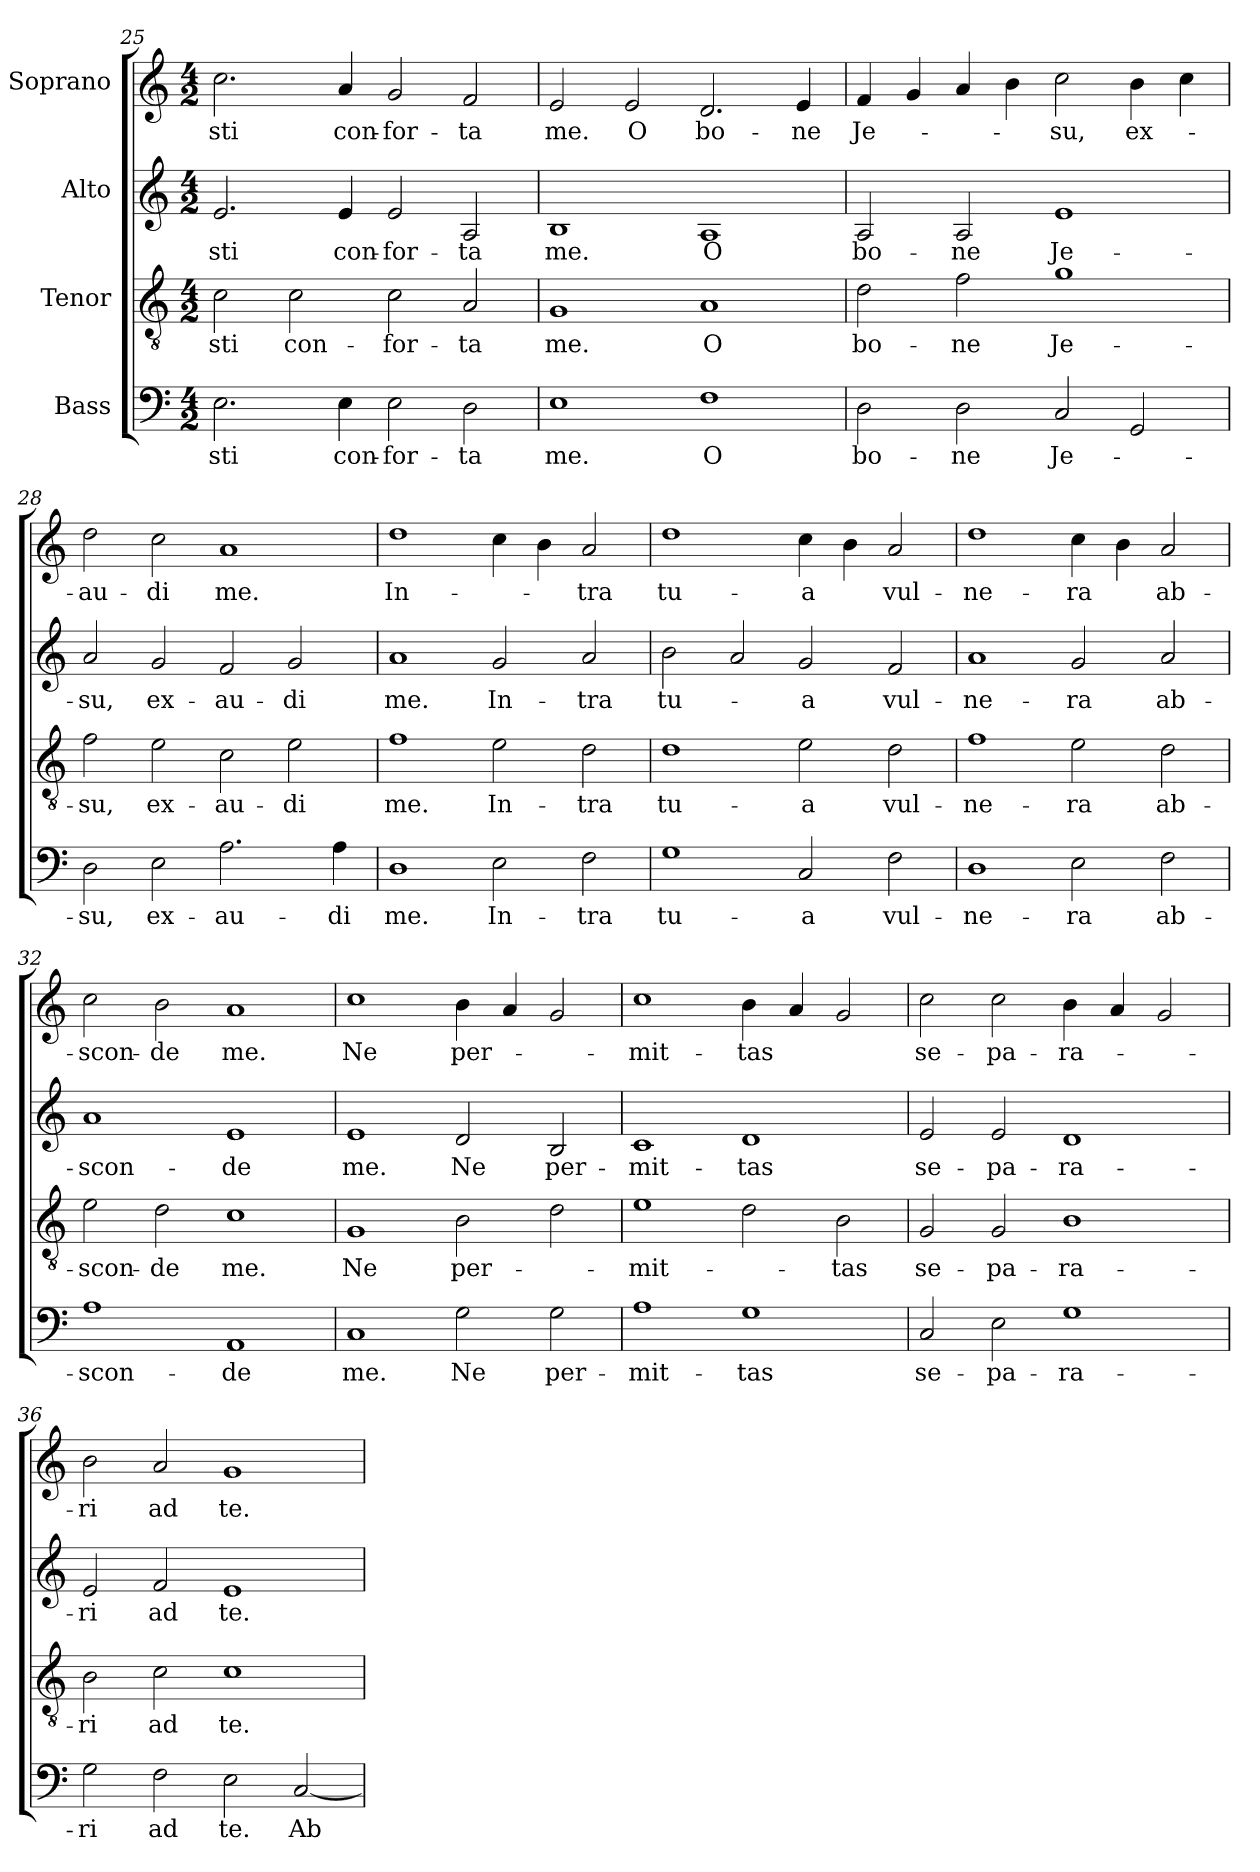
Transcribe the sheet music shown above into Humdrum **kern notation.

**kern	**text	**kern	**text	**kern	**text	**kern	**text
*part4	*part4	*part3	*part3	*part2	*part2	*part1	*part1
*staff4	*staff4	*staff3	*staff3	*staff2	*staff2	*staff1	*staff1
*I"Bass	*	*I"Tenor	*	*I"Alto	*	*I"Soprano	*
!!LO:LB:g=z
*clefF4	*	*clefGv2	*	*clefG2	*	*clefG2	*
*k[]	*	*k[]	*	*k[]	*	*k[]	*
*C:	*	*C:	*	*C:	*	*C:	*
*M4/2	*	*M4/2	*	*M4/2	*	*M4/2	*
=25	=25	=25	=25	=25	=25	=25	=25
!	!LO:LY:b	!	!LO:LY:b	!	!LO:LY:b	!	!LO:LY:b
2.E\	-sti	2c\	-sti	2.e/	-sti	2.cc\	-sti
!	!	!	!LO:LY:b	!	!	!	!
.	.	2c\	con-	.	.	.	.
!	!LO:LY:b	!	!	!	!LO:LY:b	!	!LO:LY:b
4E\	con-	.	.	4e/	con-	4a/	con-
!	!LO:LY:b	!	!LO:LY:b	!	!LO:LY:b	!	!LO:LY:b
2E\	-for-	2c\	-for-	2e/	-for-	2g/	-for-
!	!LO:LY:b	!	!LO:LY:b	!	!LO:LY:b	!	!LO:LY:b
2D\	-ta	2A/	-ta	2A/	-ta	2f/	-ta
=26	=26	=26	=26	=26	=26	=26	=26
!	!LO:LY:b	!	!LO:LY:b	!	!LO:LY:b	!	!LO:LY:b
1E	me.	1G	me.	1B	me.	2e/	me.
!	!	!	!	!	!	!	!LO:LY:b
.	.	.	.	.	.	2e/	O
!	!LO:LY:b	!	!LO:LY:b	!	!LO:LY:b	!	!LO:LY:b
1F	O	1A	O	1A	O	2.d/	bo-
!	!	!	!	!	!	!	!LO:LY:b
.	.	.	.	.	.	4e/	-ne
=27	=27	=27	=27	=27	=27	=27	=27
!	!LO:LY:b	!	!LO:LY:b	!	!LO:LY:b	!	!LO:LY:b
2D\	bo-	2d\	bo-	2A/	bo-	4f/	Je-
.	.	.	.	.	.	4g/	.
!	!LO:LY:b	!	!LO:LY:b	!	!LO:LY:b	!	!
2D\	-ne	2f\	-ne	2A/	-ne	4a/	.
.	.	.	.	.	.	4b\	.
!	!LO:LY:b	!	!LO:LY:b	!	!LO:LY:b	!	!LO:LY:b
2C/	Je-	1g	Je-	1e	Je-	2cc\	-su,
!	!	!	!	!	!	!	!LO:LY:b
2GG/	.	.	.	.	.	4b\	ex-
.	.	.	.	.	.	4cc\	.
=28	=28	=28	=28	=28	=28	=28	=28
!	!LO:LY:b	!	!LO:LY:b	!	!LO:LY:b	!	!LO:LY:b
2D\	-su,	2f\	-su,	2a/	-su,	2dd\	-au-
!	!LO:LY:b	!	!LO:LY:b	!	!LO:LY:b	!	!LO:LY:b
2E\	ex-	2e\	ex-	2g/	ex-	2cc\	-di
!	!LO:LY:b	!	!LO:LY:b	!	!LO:LY:b	!	!LO:LY:b
2.A\	-au-	2c\	-au-	2f/	-au-	1a	me.
!	!	!	!LO:LY:b	!	!LO:LY:b	!	!
.	.	2e\	-di	2g/	-di	.	.
!	!LO:LY:b	!	!	!	!	!	!
4A\	-di	.	.	.	.	.	.
=29	=29	=29	=29	=29	=29	=29	=29
!	!LO:LY:b	!	!LO:LY:b	!	!LO:LY:b	!	!LO:LY:b
1D	me.	1f	me.	1a	me.	1dd	In-
!	!LO:LY:b	!	!LO:LY:b	!	!LO:LY:b	!	!
2E\	In-	2e\	In-	2g/	In-	4cc\	.
.	.	.	.	.	.	4b\	.
!	!LO:LY:b	!	!LO:LY:b	!	!LO:LY:b	!	!LO:LY:b
2F\	-tra	2d\	-tra	2a/	-tra	2a/	-tra
=30	=30	=30	=30	=30	=30	=30	=30
!	!LO:LY:b	!	!LO:LY:b	!	!LO:LY:b	!	!LO:LY:b
1G	tu-	1d	tu-	2b\	tu-	1dd	tu-
.	.	.	.	2a/	.	.	.
!	!LO:LY:b	!	!LO:LY:b	!	!LO:LY:b	!	!LO:LY:b
2C/	-a	2e\	-a	2g/	-a	4cc\	-a
.	.	.	.	.	.	4b\	.
!	!LO:LY:b	!	!LO:LY:b	!	!LO:LY:b	!	!LO:LY:b
2F\	vul-	2d\	vul-	2f/	vul-	2a/	vul-
!!LO:LB:g=z
=31	=31	=31	=31	=31	=31	=31	=31
!	!LO:LY:b	!	!LO:LY:b	!	!LO:LY:b	!	!LO:LY:b
1D	-ne-	1f	-ne-	1a	-ne-	1dd	-ne-
!	!LO:LY:b	!	!LO:LY:b	!	!LO:LY:b	!	!LO:LY:b
2E\	-ra	2e\	-ra	2g/	-ra	4cc\	-ra
.	.	.	.	.	.	4b\	.
!	!LO:LY:b	!	!LO:LY:b	!	!LO:LY:b	!	!LO:LY:b
2F\	ab-	2d\	ab-	2a/	ab-	2a/	ab-
=32	=32	=32	=32	=32	=32	=32	=32
!	!LO:LY:b	!	!LO:LY:b	!	!LO:LY:b	!	!LO:LY:b
1A	-scon-	2e\	-scon-	1a	-scon-	2cc\	-scon-
!	!	!	!LO:LY:b	!	!	!	!LO:LY:b
.	.	2d\	-de	.	.	2b\	-de
!	!LO:LY:b	!	!LO:LY:b	!	!LO:LY:b	!	!LO:LY:b
1AA	-de	1c	me.	1e	-de	1a	me.
=33	=33	=33	=33	=33	=33	=33	=33
!	!LO:LY:b	!	!LO:LY:b	!	!LO:LY:b	!	!LO:LY:b
1C	me.	1G	Ne	1e	me.	1cc	Ne
!	!LO:LY:b	!	!LO:LY:b	!	!LO:LY:b	!	!LO:LY:b
2G\	Ne	2B\	per-	2d/	Ne	4b\	per-
.	.	.	.	.	.	4a/	.
!	!LO:LY:b	!	!	!	!LO:LY:b	!	!
2G\	per-	2d\	.	2B/	per-	2g/	.
=34	=34	=34	=34	=34	=34	=34	=34
!	!LO:LY:b	!	!LO:LY:b	!	!LO:LY:b	!	!LO:LY:b
1A	-mit-	1e	-mit-	1c	-mit-	1cc	-mit-
!	!LO:LY:b	!	!	!	!LO:LY:b	!	!LO:LY:b
1G	-tas	2d\	.	1d	-tas	4b\	-tas
.	.	.	.	.	.	4a/	.
!	!	!	!LO:LY:b	!	!	!	!
.	.	2B\	-tas	.	.	2g/	.
=35	=35	=35	=35	=35	=35	=35	=35
!	!LO:LY:b	!	!LO:LY:b	!	!LO:LY:b	!	!LO:LY:b
2C/	se-	2G/	se-	2e/	se-	2cc\	se-
!	!LO:LY:b	!	!LO:LY:b	!	!LO:LY:b	!	!LO:LY:b
2E\	-pa-	2G/	-pa-	2e/	-pa-	2cc\	-pa-
!	!LO:LY:b	!	!LO:LY:b	!	!LO:LY:b	!	!LO:LY:b
1G	-ra-	1B	-ra-	1d	-ra-	4b\	-ra-
.	.	.	.	.	.	4a/	.
.	.	.	.	.	.	2g/	.
=36	=36	=36	=36	=36	=36	=36	=36
!	!LO:LY:b	!	!LO:LY:b	!	!LO:LY:b	!	!LO:LY:b
2G\	-ri	2B\	-ri	2e/	-ri	2b\	-ri
!	!LO:LY:b	!	!LO:LY:b	!	!LO:LY:b	!	!LO:LY:b
2F\	ad	2c\	ad	2f/	ad	2a/	ad
!	!LO:LY:b	!	!LO:LY:b	!	!LO:LY:b	!	!LO:LY:b
2E\	te.	1c	te.	1e	te.	1g	te.
!	!LO:LY:b	!	!	!	!	!	!
[2C/	Ab	.	.	.	.	.	.
=	=	=	=	=	=	=	=
*-	*-	*-	*-	*-	*-	*-	*-
